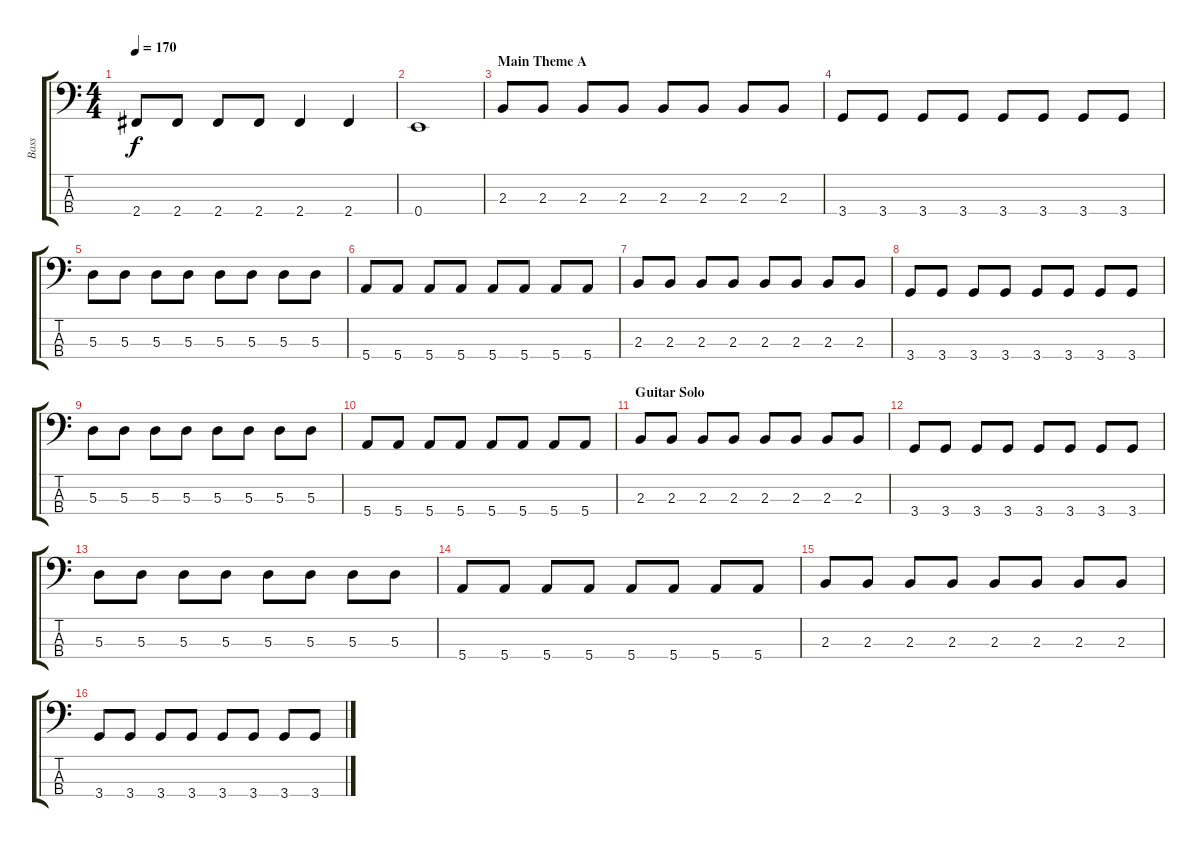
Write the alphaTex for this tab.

\track ("Bass" "Bass") {instrument electricbassfinger}
\staff {score tabs}
\tuning (G2 D2 A1 E1) {hide}
\ts (4 4)
\tempo 170
\clef f4
\ks c
2.4.8{dy f} 2.4.8 2.4.8 2.4.8 2.4.4 2.4.4 |
0.4.1 |
\section ("" "Main Theme A")
2.3.8 2.3.8 2.3.8 2.3.8 2.3.8 2.3.8 2.3.8 2.3.8 |
3.4.8 3.4.8 3.4.8 3.4.8 3.4.8 3.4.8 3.4.8 3.4.8 |
5.3.8 5.3.8 5.3.8 5.3.8 5.3.8 5.3.8 5.3.8 5.3.8 |
5.4.8 5.4.8 5.4.8 5.4.8 5.4.8 5.4.8 5.4.8 5.4.8 |
2.3.8 2.3.8 2.3.8 2.3.8 2.3.8 2.3.8 2.3.8 2.3.8 |
3.4.8 3.4.8 3.4.8 3.4.8 3.4.8 3.4.8 3.4.8 3.4.8 |
5.3.8 5.3.8 5.3.8 5.3.8 5.3.8 5.3.8 5.3.8 5.3.8 |
5.4.8 5.4.8 5.4.8 5.4.8 5.4.8 5.4.8 5.4.8 5.4.8 |
\section ("" "Guitar Solo")
2.3.8 2.3.8 2.3.8 2.3.8 2.3.8 2.3.8 2.3.8 2.3.8 |
3.4.8 3.4.8 3.4.8 3.4.8 3.4.8 3.4.8 3.4.8 3.4.8 |
5.3.8 5.3.8 5.3.8 5.3.8 5.3.8 5.3.8 5.3.8 5.3.8 |
5.4.8 5.4.8 5.4.8 5.4.8 5.4.8 5.4.8 5.4.8 5.4.8 |
2.3.8 2.3.8 2.3.8 2.3.8 2.3.8 2.3.8 2.3.8 2.3.8 |
3.4.8 3.4.8 3.4.8 3.4.8 3.4.8 3.4.8 3.4.8 3.4.8
